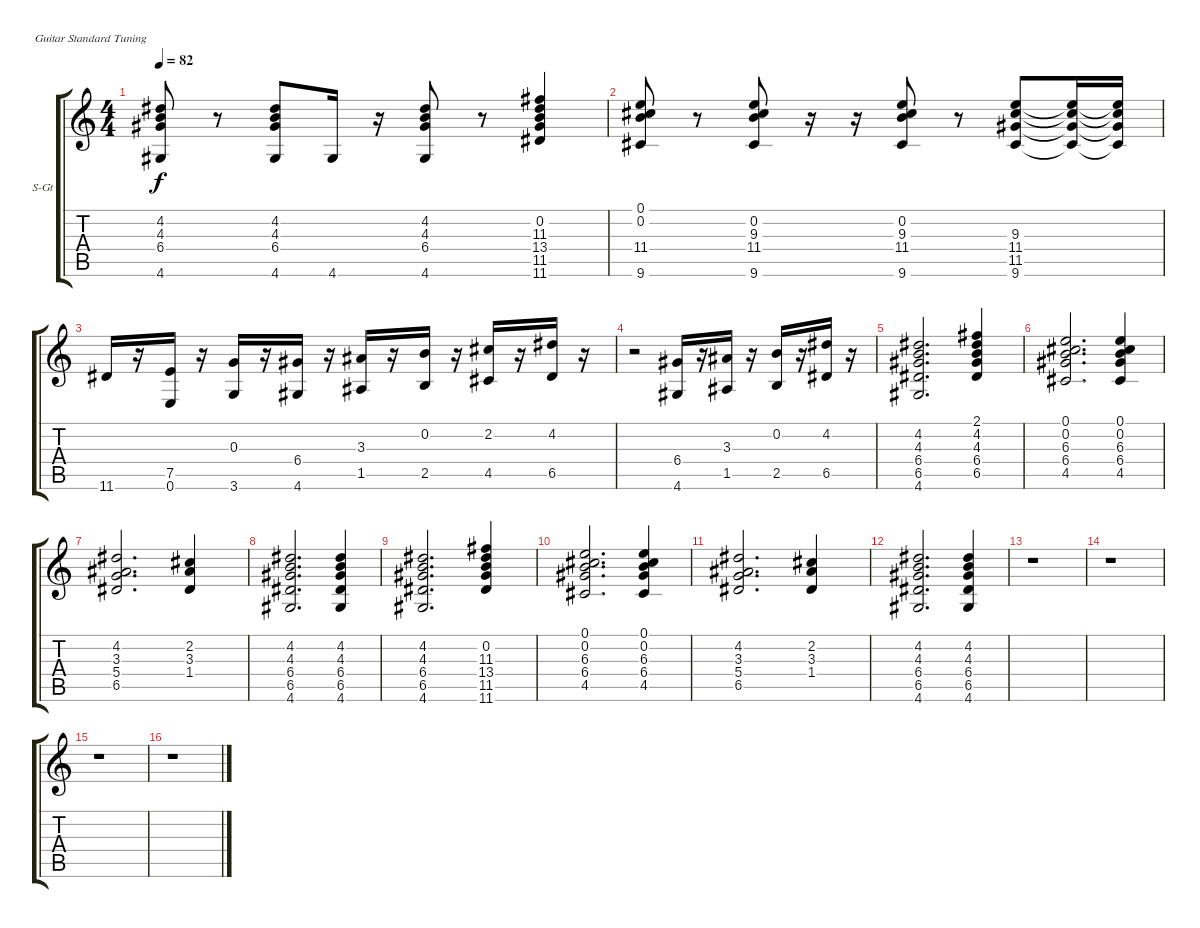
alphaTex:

\bracketExtendMode groupsimilarinstruments
\firstSystemTrackNameOrientation horizontal
\otherSystemsTrackNameOrientation horizontal
\track ("strings" "S-Gt") {instrument stringensemble1}
\staff {score tabs}
\tuning (E4 B3 G3 D3 A2 E2)
\displaytranspose 12
\ts (4 4)
\tempo 82
\clef g2
\ks c
(4.2 4.3 6.4 4.6).8{dy f} r.8 (4.2 4.3 6.4 4.6).8 4.6.16 r.16 (4.2 4.3 6.4 4.6).8 r.8 (0.2 11.3 13.4 11.5 11.6).4 |
(0.1 0.2 11.4 9.6).8 r.8 (0.2 9.3 11.4 9.6).8 r.16 r.16 (0.2 9.3 11.4 9.6).8 r.8 (9.3 11.4 11.5 9.6).8 (9.3{t} 11.4{t} 11.5{t} 9.6{t}).16 (9.3{t} 11.4{t} 11.5{t} 9.6{t}).16 |
11.6.16 r.16 (7.5 0.6).16 r.16 (0.3 3.6).16 r.16 (6.4 4.6).16 r.16 (3.3 1.5).16 r.16 (0.2 2.5).16 r.16 (2.2 4.5).16 r.16 (4.2 6.5).16 r.16 |
r.2 (6.4 4.6).16 r.16 (3.3 1.5).16 r.16 (0.2 2.5).16 r.16 (4.2 6.5).16 r.16 |
(4.2 4.3 6.4 6.5 4.6).2{d} (2.1 4.2 4.3 6.4 6.5).4 |
(0.1 0.2 6.3 6.4 4.5).2{d} (0.1 0.2 6.3 6.4 4.5).4 |
(4.2 3.3 5.4 6.5).2{d} (2.2 3.3 1.4).4 |
(4.2 4.3 6.4 6.5 4.6).2{d} (4.2 4.3 6.4 6.5 4.6).4 |
(4.2 4.3 6.4 6.5 4.6).2{d} (0.2 11.3 13.4 11.5 11.6).4 |
(0.1 0.2 6.3 6.4 4.5).2{d} (0.1 0.2 6.3 6.4 4.5).4 |
(4.2 3.3 5.4 6.5).2{d} (2.2 3.3 1.4).4 |
(4.2 4.3 6.4 6.5 4.6).2{d} (4.2 4.3 6.4 6.5 4.6).4 |
r.1 |
r.1 |
r.1 |
r.1
